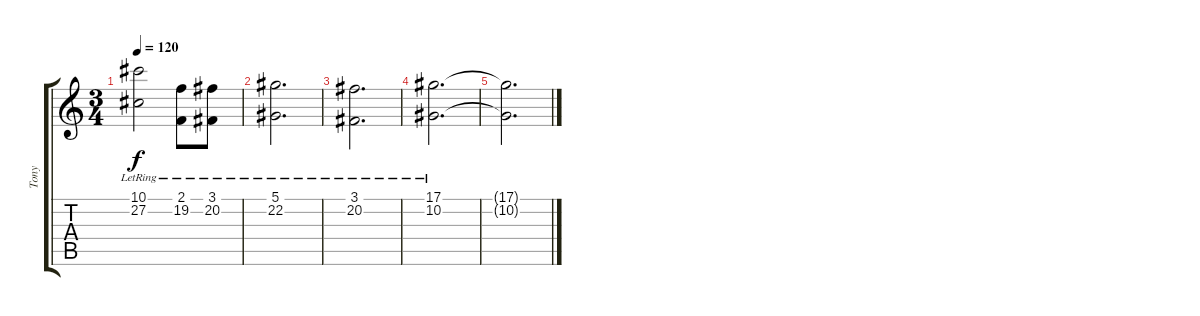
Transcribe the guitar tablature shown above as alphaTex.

\track ("Tony" "Tony") {instrument pad5bowed}
\staff {score tabs}
\tuning (Eb4 Bb3 Gb3 Db3 Ab2 Eb2) {hide}
\ts (3 4)
\tempo 120
\clef g2
\ks c
(10.1{lr} 27.2{lr}).2{dy f} (2.1{lr} 19.2{lr}).8 (3.1{lr} 20.2{lr}).8 |
(5.1{lr} 22.2{lr}).2{d} |
(3.1{lr} 20.2{lr}).2{d} |
(17.1{lr} 10.2{lr}).2{d} |
(17.1{t} 10.2{t}).2{d}
